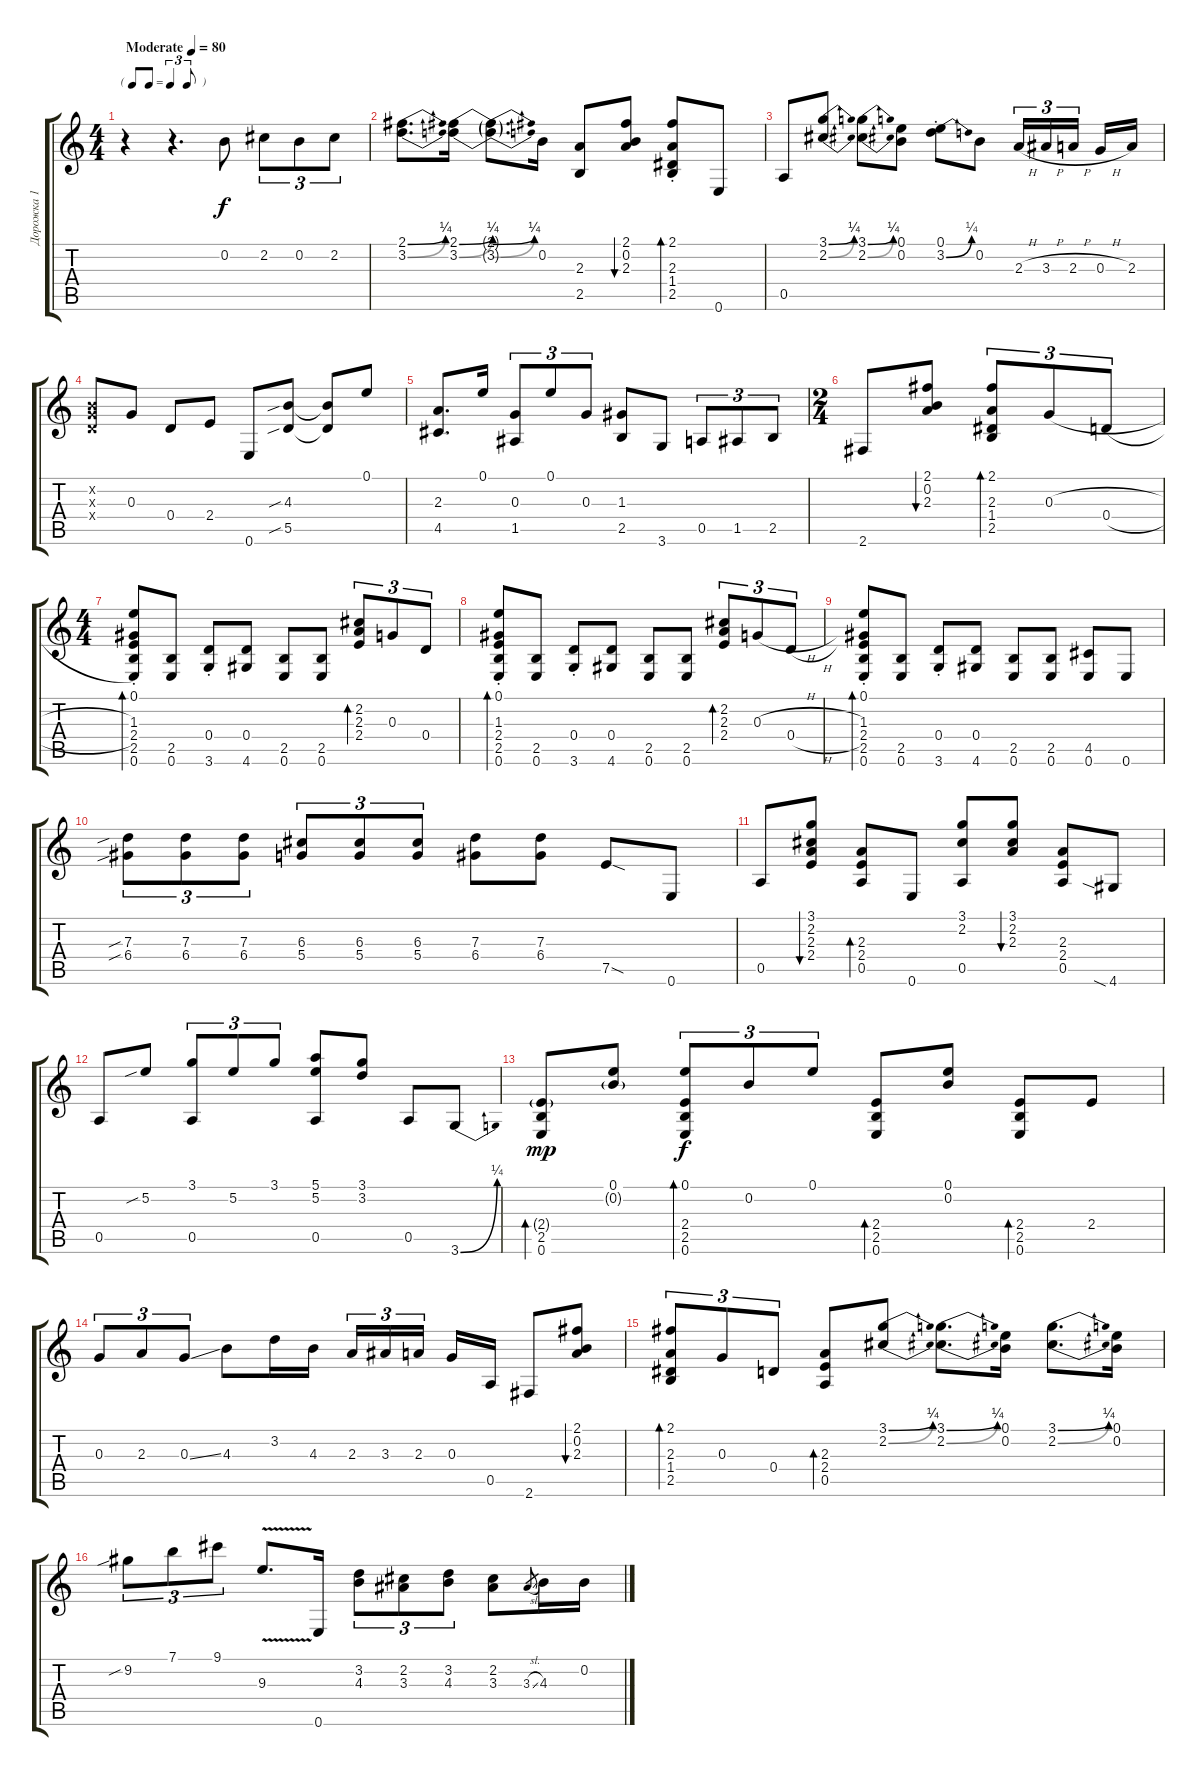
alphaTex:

\track ("Дорожка 1" "Дорожка 1") {instrument acousticguitarsteel}
\staff {score tabs}
\tuning (E4 B3 G3 D3 A2 E2) {hide}
\ts (4 4)
\tf triplet8th
\tempo (80 "Moderate")
\clef g2
\ks c
r.4{dy f instrument acousticguitarsteel} r.4{d} 0.2.8 2.2.8{tu (3 2)} 0.2.8{tu (3 2)} 2.2.8{tu (3 2)} |
(2.1{be (bend 0 0 60 1)} 3.2{be (bend 0 0 60 1)}).8{d} (2.1{be (bend 0 0 60 1)} 3.2{be (bend 0 0 60 1)}).16 (2.1{be (bend 0 0 60 1) t} 3.2{be (bend 0 0 60 1) t}).8{d} 0.2.16 (2.3 2.5).8 (2.1 0.2 2.3).8{bu 60} (2.1{st} 2.3{st} 1.4{st} 2.5{st}).8{bd 60} 0.6.8 |
0.5.8 (3.1{be (bend 0 0 60 1)} 2.2{be (bend 0 0 60 1)}).8 (3.1{be (bend 0 0 60 1)} 2.2{be (bend 0 0 60 1)}).8 (0.1 0.2).8 (0.1{st} 3.2{be (bend 0 0 60 1) st}).8 0.2.8 2.3{h}.16{tu (3 2)} 3.3{h}.16{tu (3 2)} 2.3{h}.16{tu (3 2) beam splitsecondary} 0.3{h}.16 2.3.16 |
(0.2{x} 0.3{x} 0.4{x}).8 0.3.8 0.4.8 2.4.8 0.6.8 (4.3{sib} 5.5{sib}).8 (4.3{t} 5.5{t}).8 0.1.8 |
(2.3 4.5).8{d} 0.1.16 (0.3 1.5).8{tu (3 2)} 0.1.8{tu (3 2)} 0.3.8{tu (3 2)} (1.3 2.5).8 3.6.8 0.5.8{tu (3 2)} 1.5.8{tu (3 2)} 2.5.8{tu (3 2)} |
\ts (2 4)
2.6.8 (2.1 0.2 2.3).8{bu 60} (2.1 2.3 1.4 2.5).8{tu (3 2) bd 60} 0.3{h}.8{tu (3 2)} 0.4{h}.8{tu (3 2)} |
\ts (4 4)
(0.1{st} 1.3{st} 2.4{st} 2.5{st} 0.6{st}).8{bd 60} (2.5 0.6).8 (0.4{st} 3.6{st}).8 (0.4 4.6).8 (2.5 0.6).8 (2.5 0.6).8 (2.2 2.3 2.4).8{tu (3 2) bd 60} 0.3.8{tu (3 2)} 0.4.8{tu (3 2)} |
(0.1{st} 1.3{st} 2.4{st} 2.5{st} 0.6{st}).8{bd 60} (2.5 0.6).8 (0.4{st} 3.6{st}).8 (0.4 4.6).8 (2.5 0.6).8 (2.5 0.6).8 (2.2 2.3 2.4).8{tu (3 2) bd 60} 0.3{h}.8{tu (3 2)} 0.4{h}.8{tu (3 2)} |
(0.1{st} 1.3{st} 2.4{st} 2.5{st} 0.6{st}).8{bd 120} (2.5 0.6).8 (0.4{st} 3.6{st}).8 (0.4 4.6).8 (2.5 0.6).8 (2.5 0.6).8 (4.5 0.6).8 0.6.8 |
(7.3{sib} 6.4{sib}).8{tu (3 2)} (7.3 6.4).8{tu (3 2)} (7.3 6.4).8{tu (3 2)} (6.3 5.4).8{tu (3 2)} (6.3 5.4).8{tu (3 2)} (6.3 5.4).8{tu (3 2)} (7.3 6.4).8 (7.3 6.4).8 7.5{sod}.8 0.6.8 |
0.5.8 (3.1 2.2 2.3 2.4).8{bu 480} (2.3 2.4 0.5).8{bd 120} 0.6.8 (3.1 2.2 0.5).8 (3.1 2.2 2.3).8{bu 120} (2.3 2.4 0.5).8 4.6{sia}.8 |
0.5.8 5.2{sib}.8 (3.1 0.5).8{tu (3 2)} 5.2.8{tu (3 2)} 3.1.8{tu (3 2)} (5.1 5.2 0.5).8 (3.1 3.2).8 0.5.8 3.6{be (bend 0 0 60 1)}.8 |
(2.4{g} 2.5 0.6).8{bd 120 dy mp} (0.1 0.2{g}).8 (0.1 2.4 2.5 0.6).8{tu (3 2) bd 120 dy f} 0.2.8{tu (3 2)} 0.1.8{tu (3 2)} (2.4 2.5 0.6).8{bd 120} (0.1 0.2).8 (2.4 2.5 0.6).8{bd 120} 2.4.8 |
0.3.8{tu (3 2)} 2.3.8{tu (3 2)} 0.3{ss}.8{tu (3 2)} 4.3.8 3.2.16 4.3.16 2.3.16{tu (3 2)} 3.3.16{tu (3 2)} 2.3.16{tu (3 2) beam splitsecondary} 0.3.16 0.5.16 2.6.8 (2.1 0.2 2.3).8{bu 120} |
(2.1 2.3 1.4 2.5).8{tu (3 2) bd 120} 0.3.8{tu (3 2)} 0.4.8{tu (3 2)} (2.3 2.4 0.5).8{bd 120} (3.1{be (bend 0 0 60 1)} 2.2{be (bend 0 0 60 1)}).8 (3.1{be (bend 0 0 60 1)} 2.2{be (bend 0 0 60 1)}).8{d} (0.1 0.2).16 (3.1{be (bend 0 0 60 1)} 2.2{be (bend 0 0 60 1)}).8{d} (0.1 0.2).16 |
9.2{sib}.8{tu (3 2)} 7.1.8{tu (3 2)} 9.1.8{tu (3 2)} 9.3{v}.8{d} 0.6.16 (3.2 4.3).8{tu (3 2)} (2.2 3.3).8{tu (3 2)} (3.2 4.3).8{tu (3 2)} (2.2 3.3).8 3.3{sl}.8{gr} 4.3.16 0.2.16
